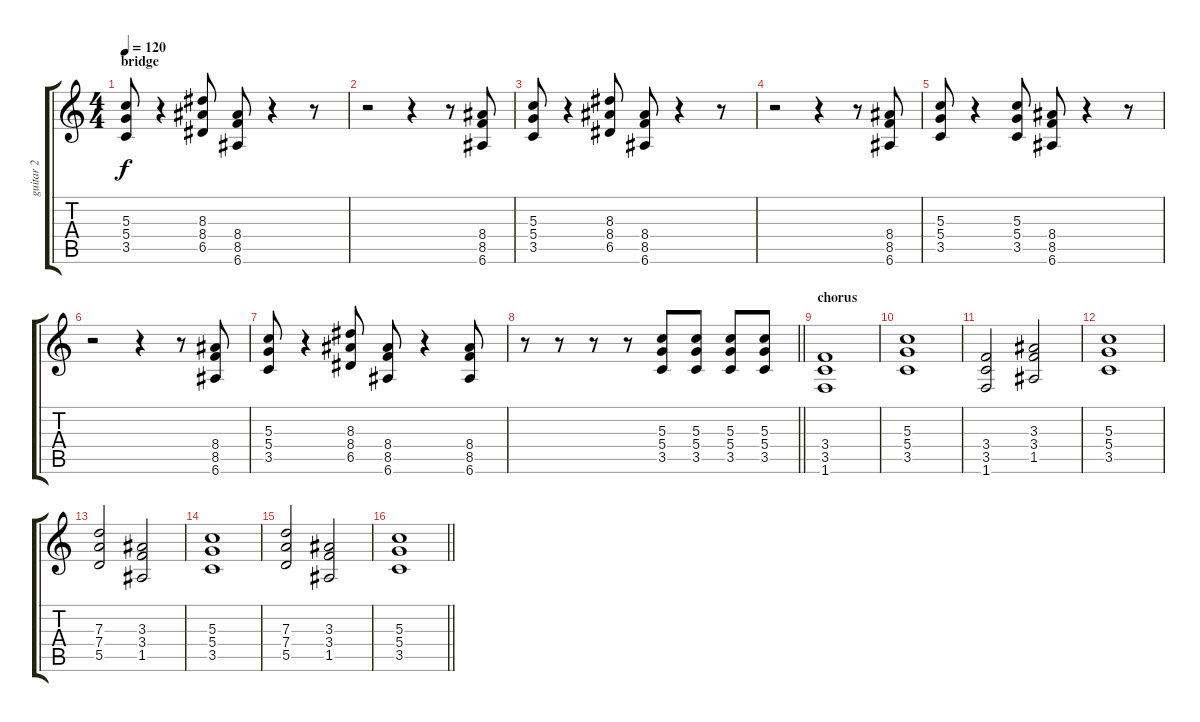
\track ("guitar 2" "guitar 2") {instrument distortionguitar}
\staff {score tabs}
\tuning (E4 B3 G3 D3 A2 E2) {hide}
\ts (4 4)
\section ("" "bridge")
\tempo 120
\clef g2
\ks c
(5.3 5.4 3.5).8{dy f} r.4 (8.3 8.4 6.5).8 (8.4 8.5 6.6).8 r.4 r.8 |
r.2 r.4 r.8 (8.4 8.5 6.6).8 |
(5.3 5.4 3.5).8 r.4 (8.3 8.4 6.5).8 (8.4 8.5 6.6).8 r.4 r.8 |
r.2 r.4 r.8 (8.4 8.5 6.6).8 |
(5.3 5.4 3.5).8 r.4 (5.3 5.4 3.5).8 (8.4 8.5 6.6).8 r.4 r.8 |
r.2 r.4 r.8 (8.4 8.5 6.6).8 |
(5.3 5.4 3.5).8 r.4 (8.3 8.4 6.5).8 (8.4 8.5 6.6).8 r.4 (8.4 8.5 6.6).8 |
\barLineRight lightlight
r.8 r.8 r.8 r.8 (5.3 5.4 3.5).8 (5.3 5.4 3.5).8 (5.3 5.4 3.5).8 (5.3 5.4 3.5).8 |
\section ("" "chorus")
(3.4 3.5 1.6).1 |
(5.3 5.4 3.5).1 |
(3.4 3.5 1.6).2 (3.3 3.4 1.5).2 |
(5.3 5.4 3.5).1 |
(7.3 7.4 5.5).2 (3.3 3.4 1.5).2 |
(5.3 5.4 3.5).1 |
(7.3 7.4 5.5).2 (3.3 3.4 1.5).2 |
\barLineRight lightlight
(5.3 5.4 3.5).1
